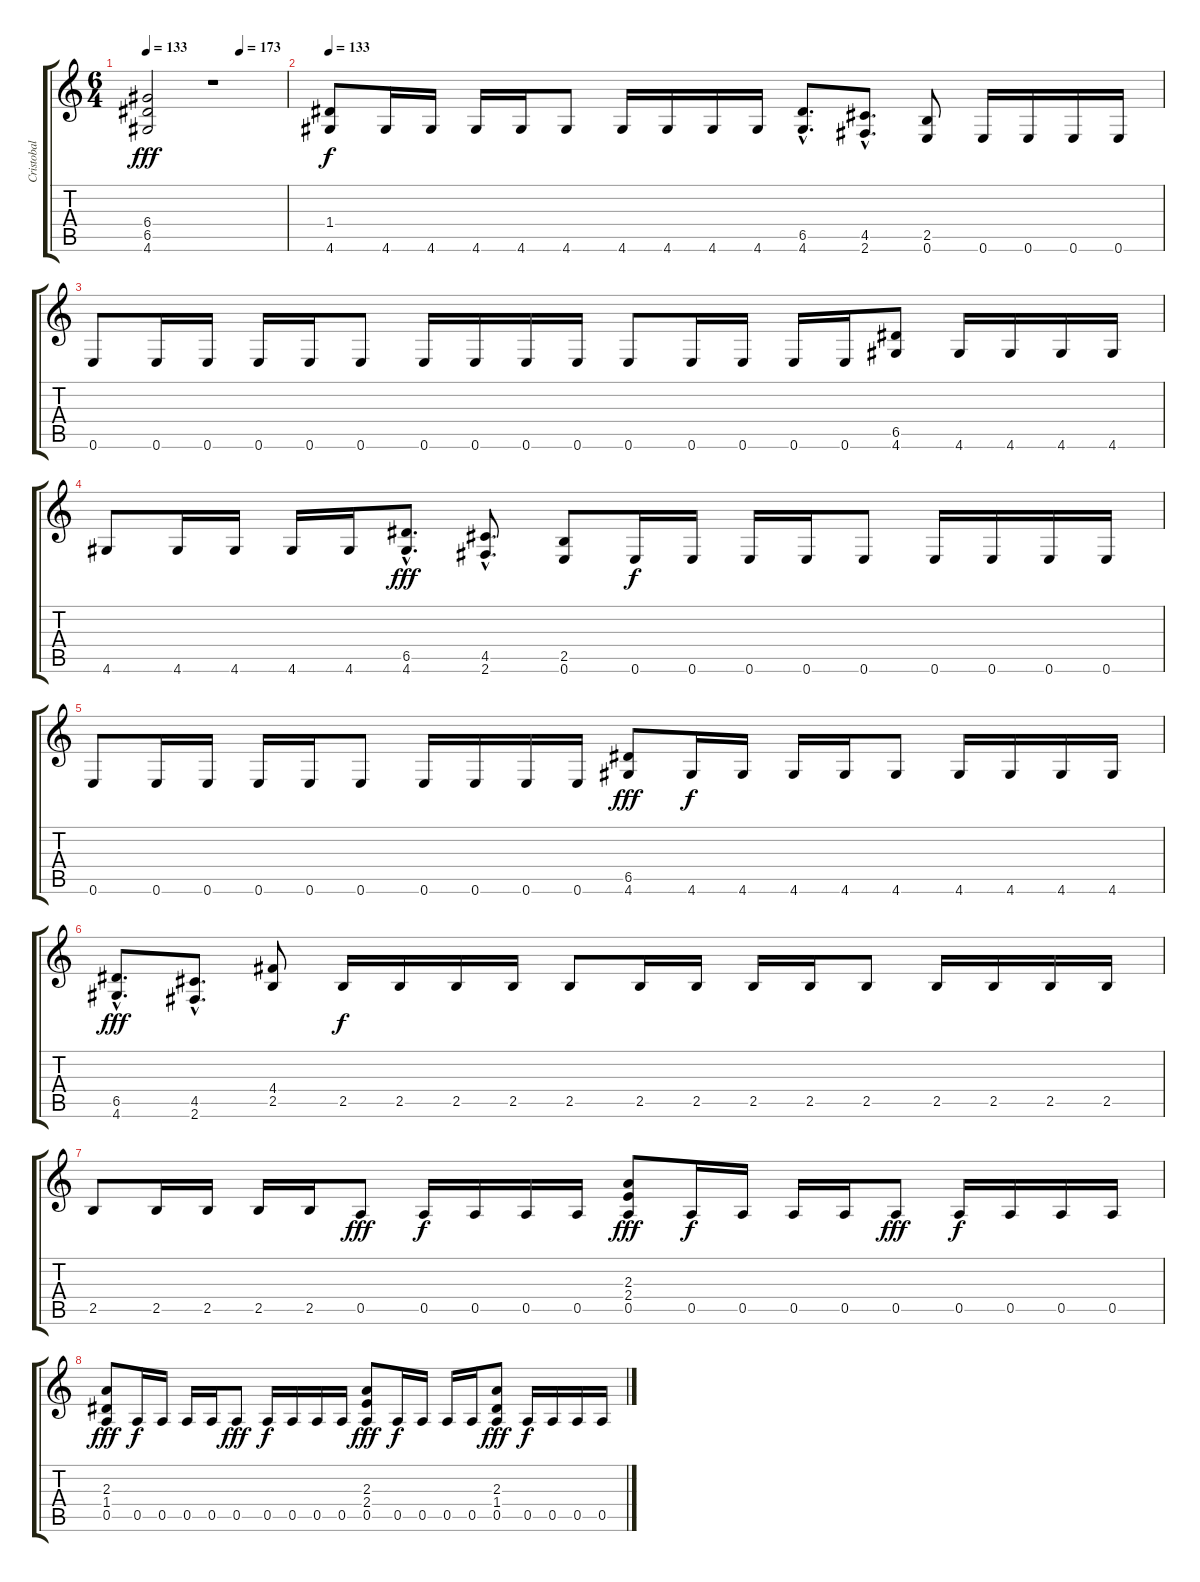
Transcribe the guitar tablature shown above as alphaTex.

\track ("Cristobal" "Cristobal") {instrument distortionguitar}
\staff {score tabs}
\tuning (E4 B3 G3 D3 A2 E2) {hide}
\ts (6 4)
\tempo 133
\tempo (173 0.6666666666666666)
\clef g2
\ks c
(6.4 6.5 4.6).2{dy fff} r.1 |
\tempo 133
(1.4 4.6).8{dy f} 4.6.16 4.6.16 4.6.16 4.6.16 4.6.8 4.6.16 4.6.16 4.6.16 4.6.16 (6.5{hac} 4.6{hac}).8{d} (4.5{hac} 2.6).8{d} (2.5 0.6).8 0.6.16 0.6.16 0.6.16 0.6.16 |
0.6.8 0.6.16 0.6.16 0.6.16 0.6.16 0.6.8 0.6.16 0.6.16 0.6.16 0.6.16 0.6.8 0.6.16 0.6.16 0.6.16 0.6.16 (6.5 4.6).8 4.6.16 4.6.16 4.6.16 4.6.16 |
4.6.8 4.6.16 4.6.16 4.6.16 4.6.16 (6.5{hac} 4.6{hac}).8{d dy fff} (4.5{hac} 2.6{hac}).8{d} (2.5 0.6).8 0.6.16{dy f} 0.6.16 0.6.16 0.6.16 0.6.8 0.6.16 0.6.16 0.6.16 0.6.16 |
0.6.8 0.6.16 0.6.16 0.6.16 0.6.16 0.6.8 0.6.16 0.6.16 0.6.16 0.6.16 (6.5 4.6).8{dy fff} 4.6.16{dy f} 4.6.16 4.6.16 4.6.16 4.6.8 4.6.16 4.6.16 4.6.16 4.6.16 |
(6.5{hac} 4.6{hac}).8{d dy fff} (4.5{hac} 2.6{hac}).8{d} (4.4 2.5).8 2.5.16{dy f} 2.5.16 2.5.16 2.5.16 2.5.8 2.5.16 2.5.16 2.5.16 2.5.16 2.5.8 2.5.16 2.5.16 2.5.16 2.5.16 |
2.5.8 2.5.16 2.5.16 2.5.16 2.5.16 0.5.8{dy fff} 0.5.16{dy f} 0.5.16 0.5.16 0.5.16 (2.3 2.4 0.5).8{dy fff} 0.5.16{dy f} 0.5.16 0.5.16 0.5.16 0.5.8{dy fff} 0.5.16{dy f} 0.5.16 0.5.16 0.5.16 |
(2.3 1.4 0.5).8{dy fff} 0.5.16{dy f} 0.5.16 0.5.16 0.5.16 0.5.8{dy fff} 0.5.16{dy f} 0.5.16 0.5.16 0.5.16 (2.3 2.4 0.5).8{dy fff} 0.5.16{dy f} 0.5.16 0.5.16 0.5.16 (2.3 1.4 0.5).8{dy fff} 0.5.16{dy f} 0.5.16 0.5.16 0.5.16
